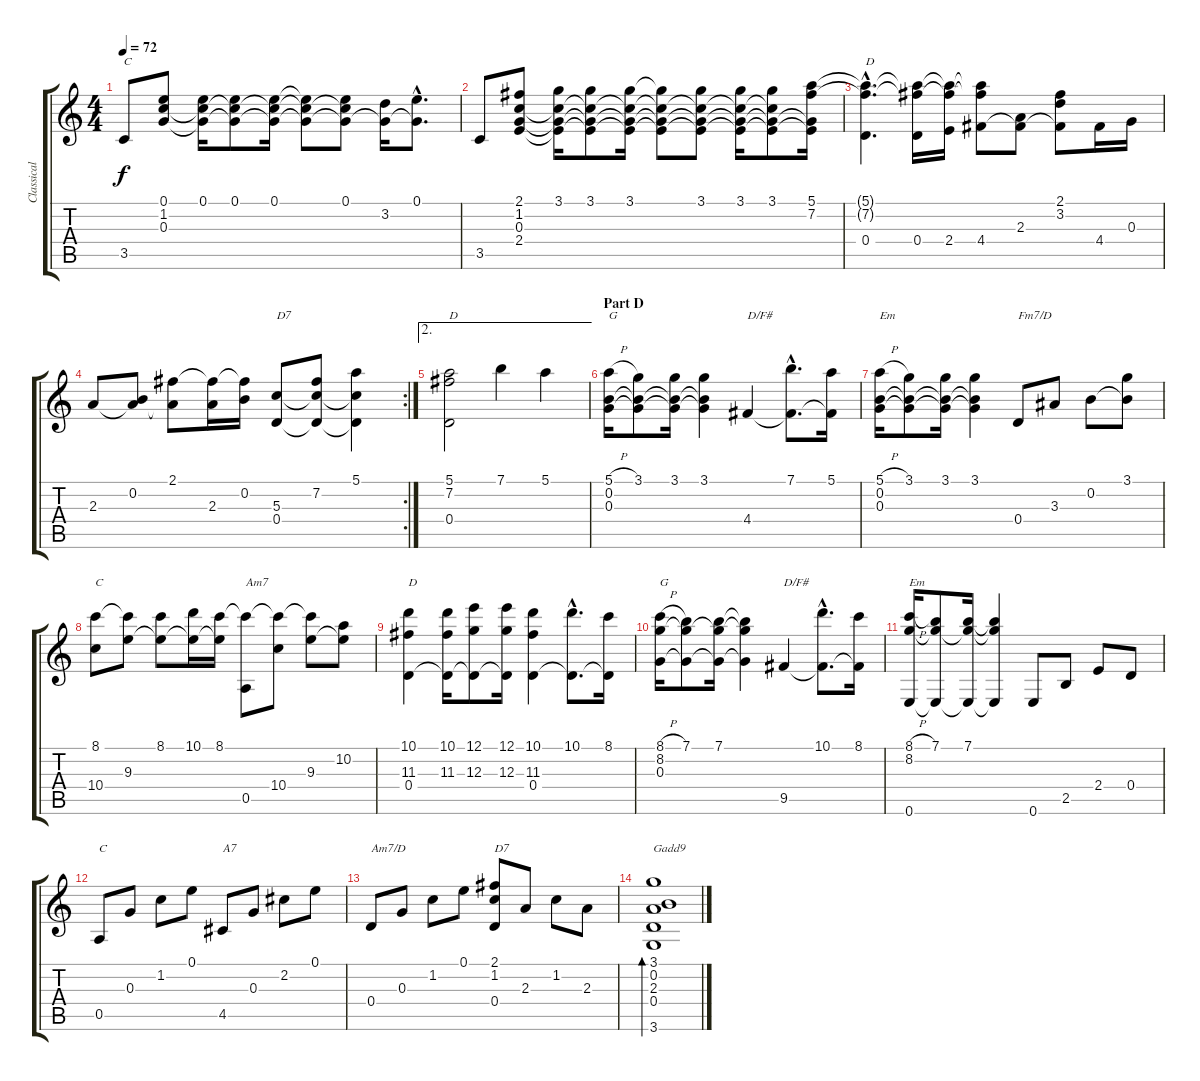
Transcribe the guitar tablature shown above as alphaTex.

\track ("Classical Guitar" "Classical ") {instrument acousticguitarnylon}
\staff {score tabs}
\tuning (E4 B3 G3 D3 A2 E2) {hide}
\ts (4 4)
\tempo 72
\clef g2
\ks c
3.5.8{txt "C" dy f} (0.1 1.2 0.3).8 (0.1 1.2{t} 0.3{t}).16 (0.1 1.2{t} 0.3{t}).8 (0.1 1.2{t} 0.3{t}).16 (0.1{t} 1.2{t} 0.3{t}).8 (0.1 1.2{t} 0.3{t}).8 (3.2 0.3{t}).16 (0.1{hac} 0.3{hac t}).8{d} |
3.5.8 (2.1 1.2 0.3 2.4).8 (3.1 1.2{t} 0.3{t} 2.4{t}).16 (3.1 1.2{t} 0.3{t} 2.4{t}).8 (3.1 1.2{t} 0.3{t} 2.4{t}).16 (3.1{t} 1.2{t} 0.3{t} 2.4{t}).8 (3.1 1.2{t} 0.3{t} 2.4{t}).8 (3.1 1.2{t} 0.3{t} 2.4{t}).16 (3.1 1.2{t} 0.3{t} 2.4{t}).8 (5.1 7.2 0.3{t} 2.4{t}).16 |
(5.1{hac t} 7.2{hac t} 0.4{hac}).4{d txt "D"} (5.1{t} 7.2{t} 0.4).16 (5.1{t} 7.2{t} 2.4).16 (5.1{t} 7.2{t} 4.4).8 (2.3 4.4{t}).8 (2.1 3.2 4.4{t}).8 4.4.16 0.3.16 |
\rc 2
2.3.8 (0.2 2.3{t}).8 (2.1 2.3{t}).8 (2.1{t} 2.3).16 (2.1{t} 0.2).16 (5.3 0.4).8{txt "D7"} (7.2 5.3{t} 0.4{t}).8 (5.1 5.3{t} 0.4{t}).4 |
\ae 2
(5.1 7.2 0.4).2{txt "D"} 7.1.4 5.1.4 |
\section ("" "Part D")
(5.1{h} 0.2 0.3).16{txt "G"} (3.1 0.2{t} 0.3{t}).8 (3.1 0.2{t} 0.3{t}).16 (3.1 0.2{t} 0.3{t}).4 4.4.4{txt "D/F#"} (7.1{hac} 4.4{hac t}).8{d} (5.1 4.4{t}).16 |
(5.1{h} 0.2 0.3).16{txt "Em"} (3.1 0.2{t} 0.3{t}).8 (3.1 0.2{t} 0.3{t}).16 (3.1 0.2{t} 0.3{t}).4 0.4.8{txt "Fm7/D"} 3.3.8 0.2.8 (3.1 0.2{t}).8 |
(8.1 10.4).8{txt "C"} (8.1{t} 9.3).8 (8.1 9.3{t}).8 (10.1 9.3{t}).16 (8.1 9.3{t}).16 (8.1{t} 0.5).8{txt "Am7"} (8.1{t} 10.4).8 (8.1{t} 9.3).8 (10.2 9.3{t}).8 |
(10.1 11.3 0.4).4{txt "D"} (10.1 11.3 0.4{t}).16 (12.1 12.3 0.4{t}).8 (12.1 12.3 0.4{t}).16 (10.1 11.3 0.4).4 (10.1{hac} 0.4{hac t}).8{d} (8.1 0.4{t}).16 |
(8.1{h} 8.2 0.3).16{txt "G"} (7.1 8.2{t} 0.3{t}).8 (7.1 8.2{t} 0.3{t}).16 (7.1{t} 8.2{t} 0.3{t}).4 9.5.4{txt "D/F#"} (10.1{hac} 9.5{hac t}).8{d} (8.1 9.5{t}).16 |
(8.1{h} 8.2 0.6).16{txt "Em"} (7.1 8.2{t} 0.6{t}).8 (7.1 8.2{t} 0.6{t}).16 (7.1{t} 8.2{t} 0.6{t}).4 0.6.8 2.5.8 2.4.8 0.4.8 |
0.5.8{txt "C"} 0.3.8 1.2.8 0.1.8 4.5.8{txt "A7"} 0.3.8 2.2.8 0.1.8 |
0.4.8{txt "Am7/D"} 0.3.8 1.2.8 0.1.8 (2.1 1.2 0.4).8{txt "D7"} 2.3.8 1.2.8 2.3.8 |
(3.1 0.2 2.3 0.4 3.6).1{bd 240 txt "Gadd9"}
